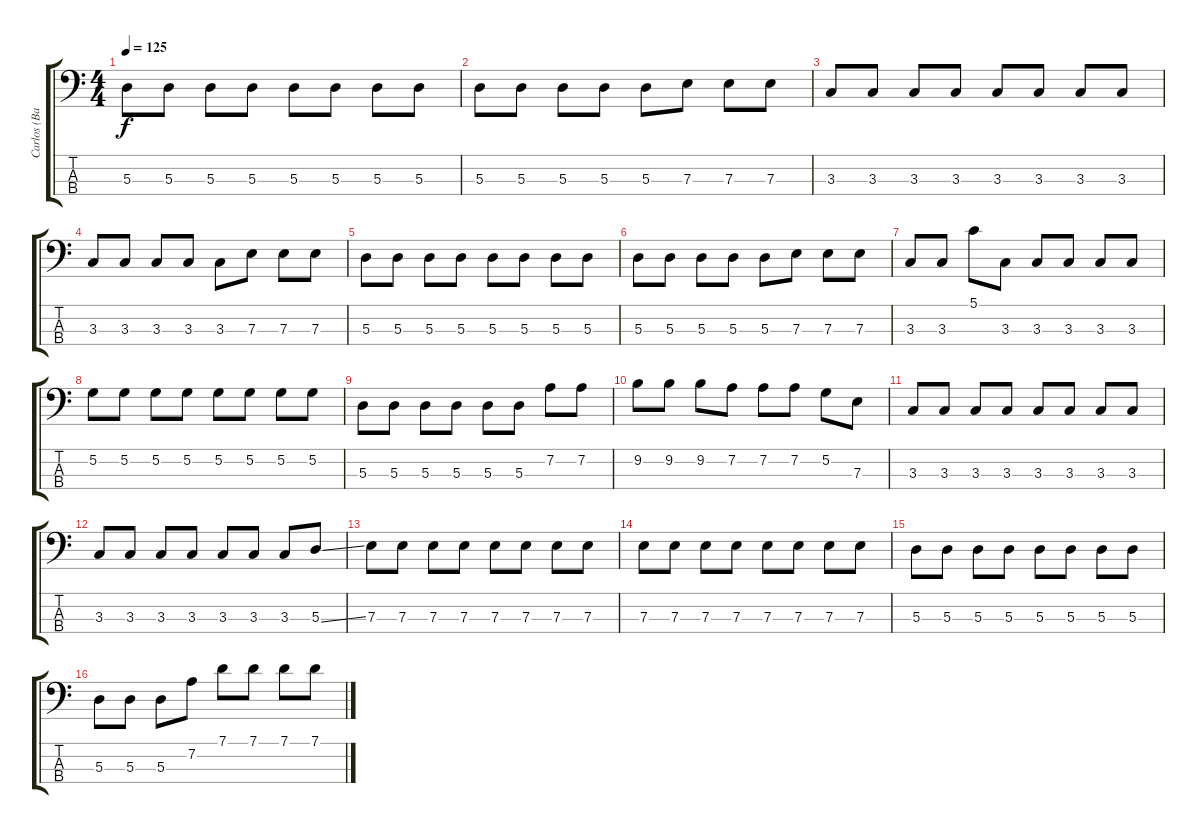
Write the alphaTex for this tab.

\track ("Carlos (Bass)" "Carlos (Ba") {instrument electricbasspick}
\staff {score tabs}
\tuning (G2 D2 A1 D1) {hide}
\ts (4 4)
\tempo 125
\clef f4
\ks c
5.3.8{dy f} 5.3.8 5.3.8 5.3.8 5.3.8 5.3.8 5.3.8 5.3.8 |
5.3.8 5.3.8 5.3.8 5.3.8 5.3.8 7.3.8 7.3.8 7.3.8 |
3.3.8 3.3.8 3.3.8 3.3.8 3.3.8 3.3.8 3.3.8 3.3.8 |
3.3.8 3.3.8 3.3.8 3.3.8 3.3.8 7.3.8 7.3.8 7.3.8 |
5.3.8 5.3.8 5.3.8 5.3.8 5.3.8 5.3.8 5.3.8 5.3.8 |
5.3.8 5.3.8 5.3.8 5.3.8 5.3.8 7.3.8 7.3.8 7.3.8 |
3.3.8 3.3.8 5.1.8 3.3.8 3.3.8 3.3.8 3.3.8 3.3.8 |
5.2.8 5.2.8 5.2.8 5.2.8 5.2.8 5.2.8 5.2.8 5.2.8 |
5.3.8 5.3.8 5.3.8 5.3.8 5.3.8 5.3.8 7.2.8 7.2.8 |
9.2.8 9.2.8 9.2.8 7.2.8 7.2.8 7.2.8 5.2.8 7.3.8 |
3.3.8 3.3.8 3.3.8 3.3.8 3.3.8 3.3.8 3.3.8 3.3.8 |
3.3.8 3.3.8 3.3.8 3.3.8 3.3.8 3.3.8 3.3.8 5.3{ss}.8 |
7.3.8 7.3.8 7.3.8 7.3.8 7.3.8 7.3.8 7.3.8 7.3.8 |
7.3.8 7.3.8 7.3.8 7.3.8 7.3.8 7.3.8 7.3.8 7.3.8 |
5.3.8 5.3.8 5.3.8 5.3.8 5.3.8 5.3.8 5.3.8 5.3.8 |
5.3.8 5.3.8 5.3.8 7.2.8 7.1.8 7.1.8 7.1.8 7.1.8
